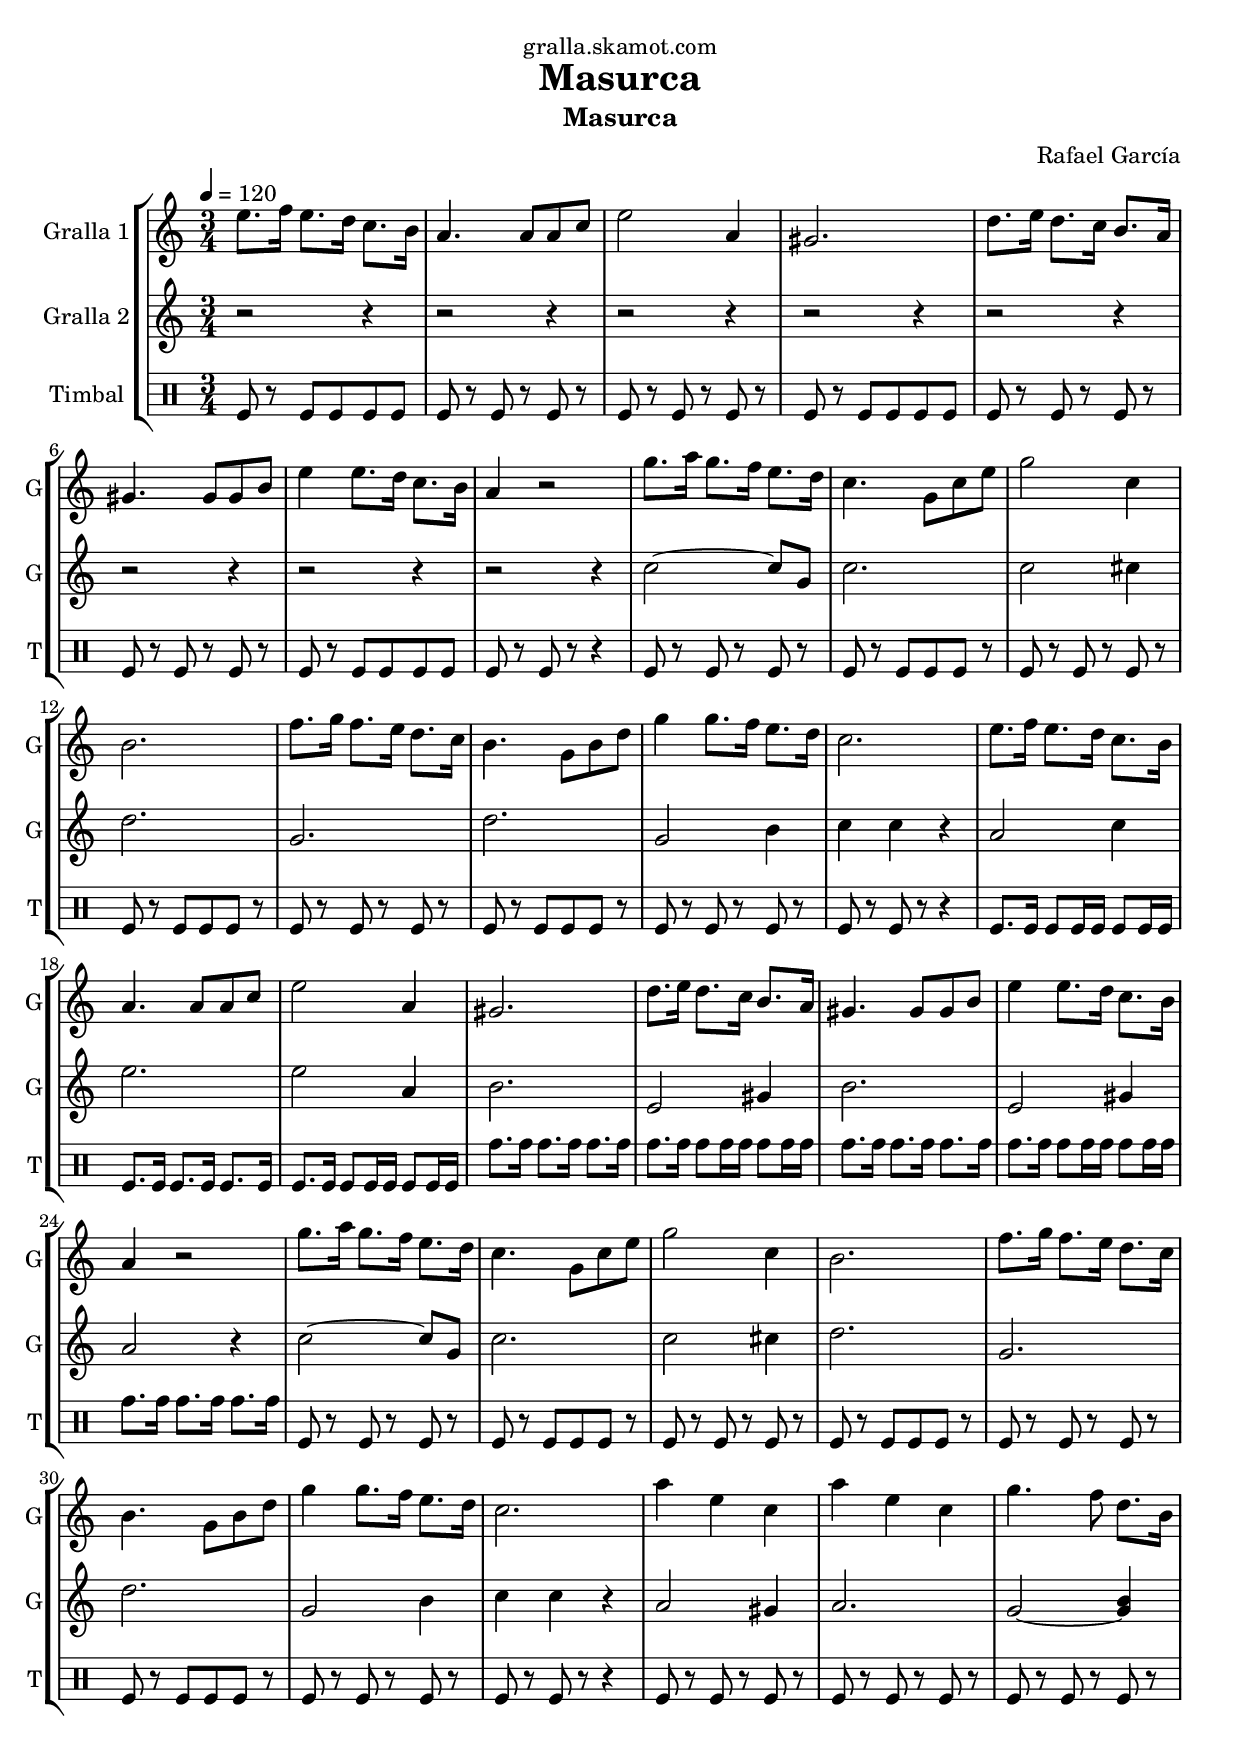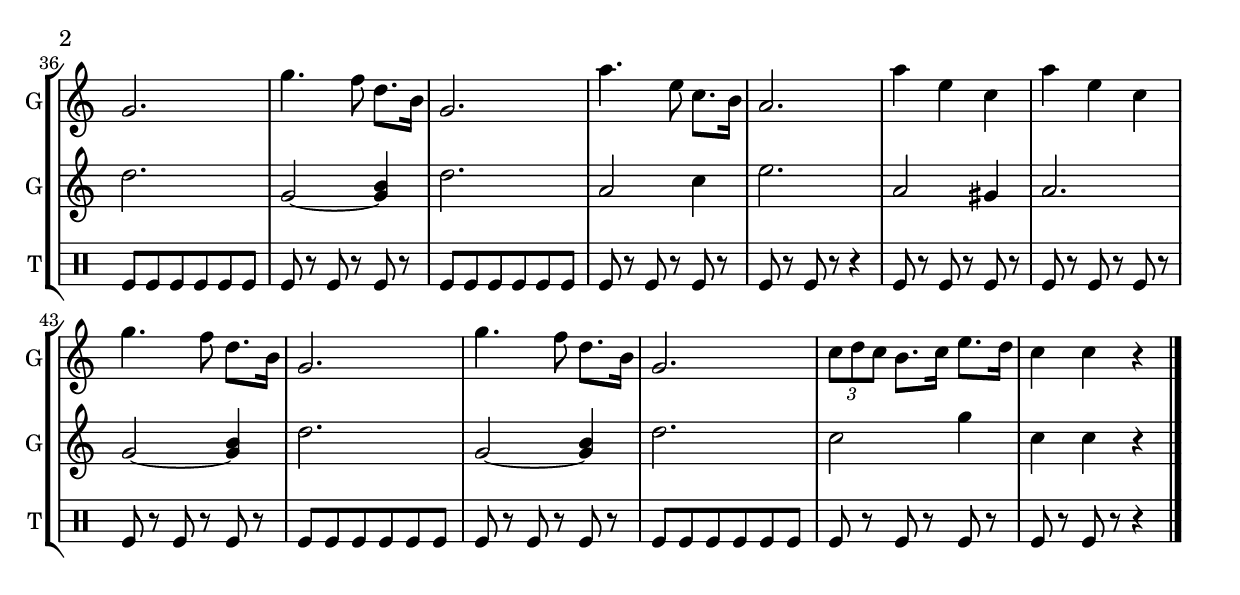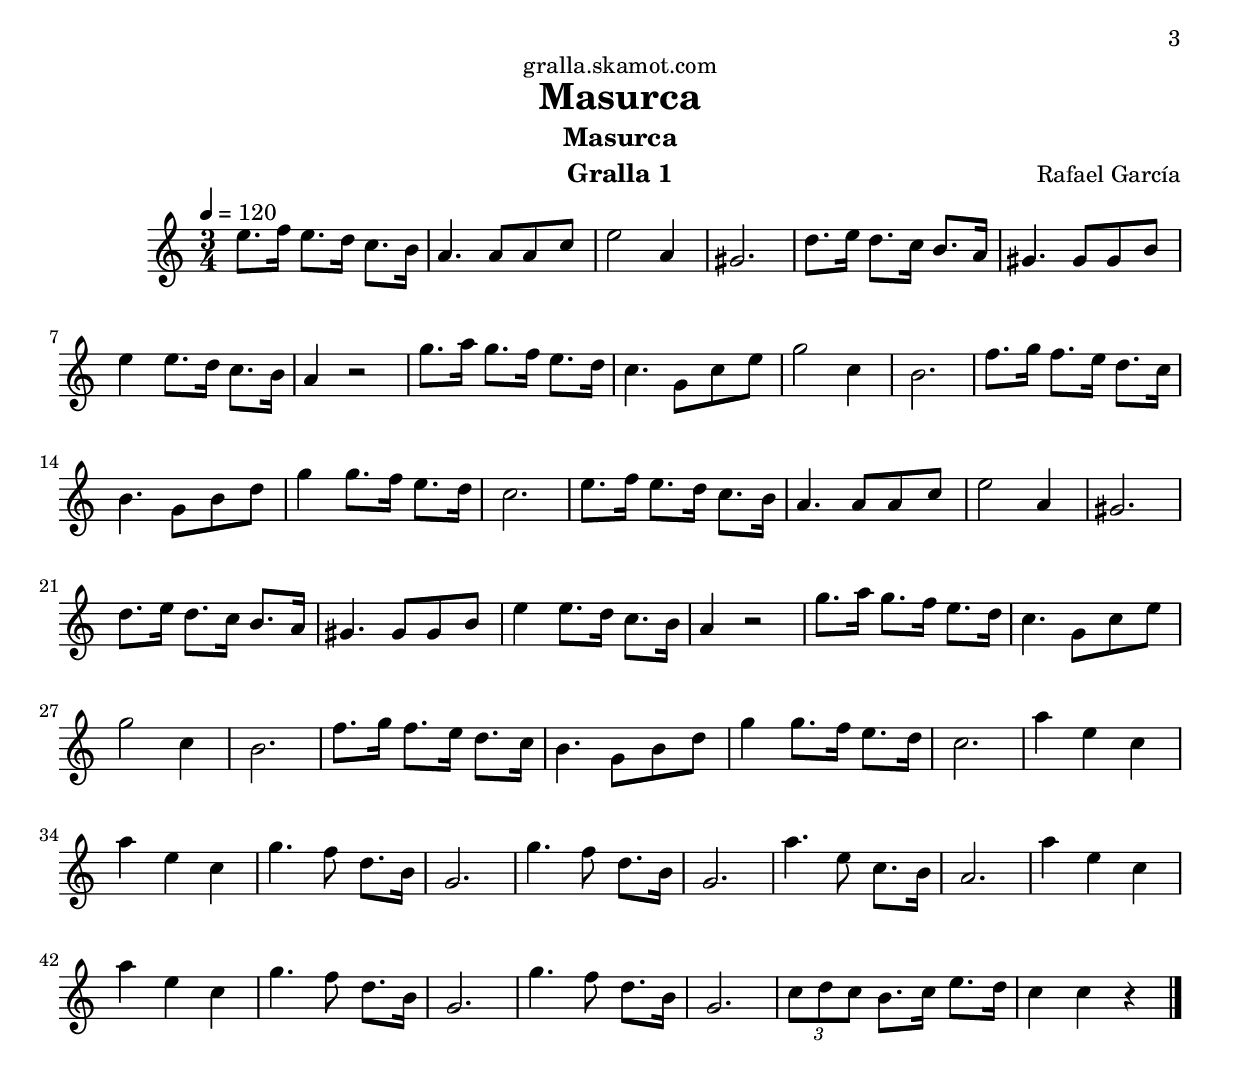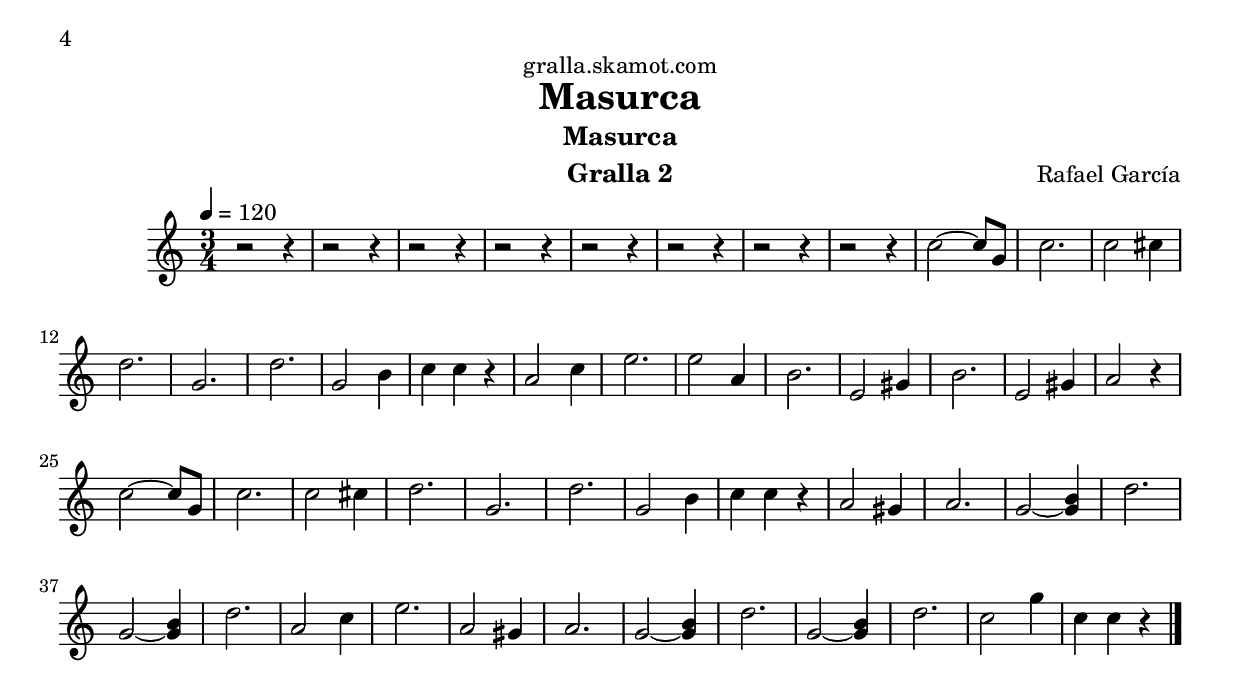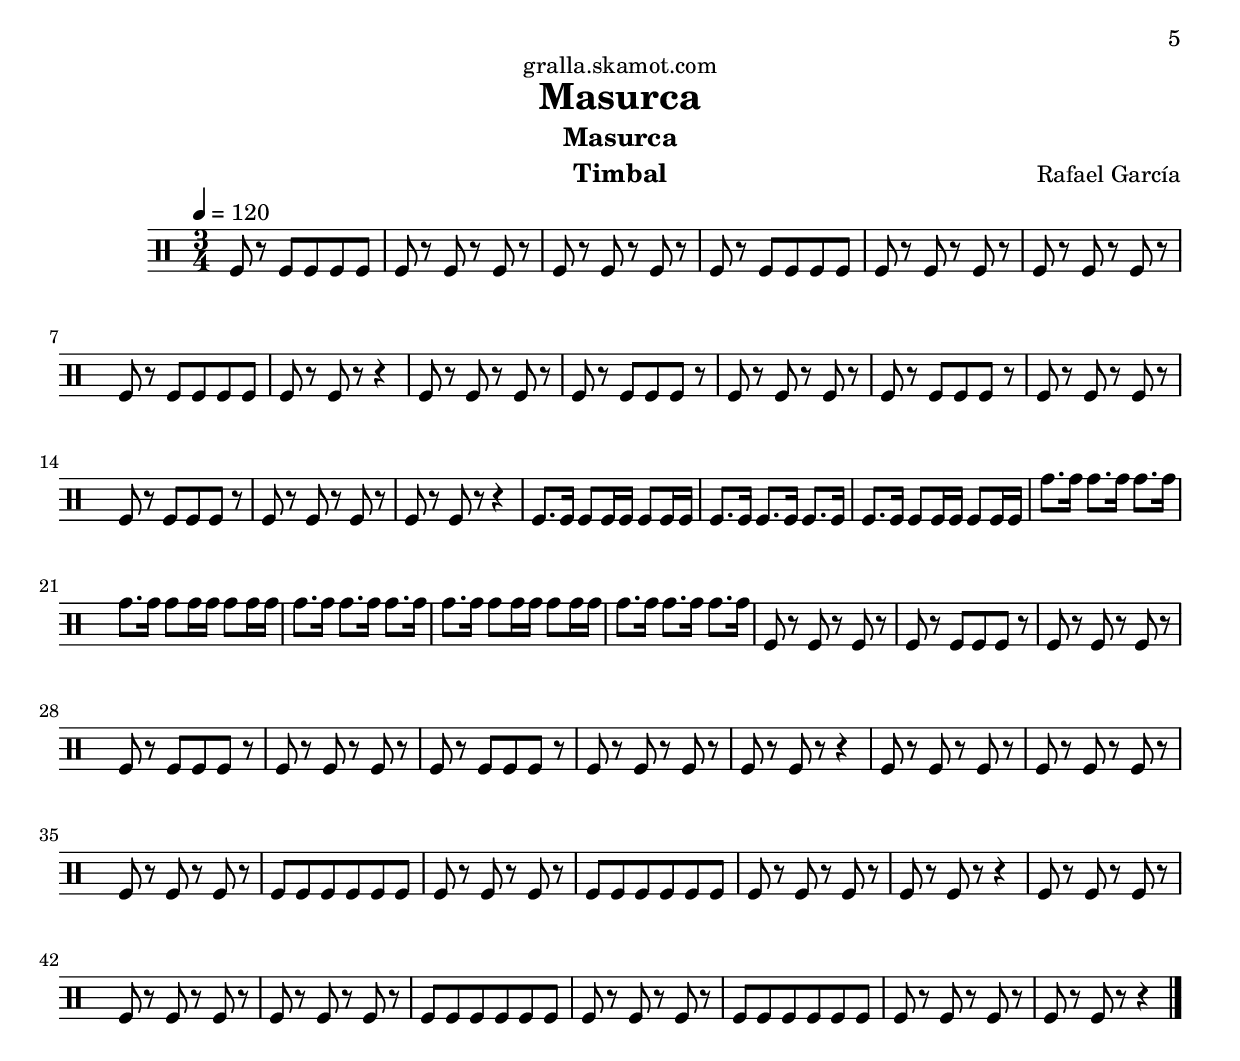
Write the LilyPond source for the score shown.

\version "2.16.2"

\header {
  dedication="gralla.skamot.com"
  title="Masurca"
  subtitle="Masurca"
  subsubtitle=""
  poet=""
  meter=""
  piece=""
  composer="Rafael García"
  arranger=""
  opus=""
  instrument=""
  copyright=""
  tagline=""
}

liniaroAa =
\relative e''
{
  \tempo 4=120
  \clef treble
  \key c \major
  \time 3/4
  e8. f16 e8. d16 c8. b16  |
  a4. a8 a c  |
  e2 a,4  |
  gis2.  |
  %05
  d'8. e16 d8. c16 b8. a16  |
  gis4. gis8 gis b  |
  e4 e8. d16 c8. b16  |
  a4 r2  |
  g'8. a16 g8. f16 e8. d16  |
  %10
  c4. g8 c e  |
  g2 c,4  |
  b2.  |
  f'8. g16 f8. e16 d8. c16  |
  b4. g8 b d  |
  %15
  g4 g8. f16 e8. d16  |
  c2.  |
  e8. f16 e8. d16 c8. b16  |
  a4. a8 a c  |
  e2 a,4  |
  %20
  gis2.  |
  d'8. e16 d8. c16 b8. a16  |
  gis4. gis8 gis b  |
  e4 e8. d16 c8. b16  |
  a4 r2  |
  %25
  g'8. a16 g8. f16 e8. d16  |
  c4. g8 c e  |
  g2 c,4  |
  b2.  |
  f'8. g16 f8. e16 d8. c16  |
  %30
  b4. g8 b d  |
  g4 g8. f16 e8. d16  |
  c2.  |
  a'4 e c  |
  a'4 e c  |
  %35
  g'4. f8 d8. b16  |
  g2.  |
  g'4. f8 d8. b16  |
  g2.  |
  a'4. e8 c8. b16  |
  %40
  a2.  |
  a'4 e c  |
  a'4 e c  |
  g'4. f8 d8. b16  |
  g2.  |
  %45
  g'4. f8 d8. b16  |
  g2.  |
  \times 2/3 { c8 d c } b8. c16 e8. d16  |
  c4 c r  \bar "|."
}

liniaroAb =
\relative c''
{
  \tempo 4=120
  \clef treble
  \key c \major
  \time 3/4
  r2 r4  |
  r2 r4  |
  r2 r4  |
  r2 r4  |
  %05
  r2 r4  |
  r2 r4  |
  r2 r4  |
  r2 r4  |
  c2 ~ c8 g  |
  %10
  c2.  |
  c2 cis4  |
  d2.  |
  g,2.  |
  d'2.  |
  %15
  g,2 b4  |
  c4 c r  |
  a2 c4  |
  e2.  |
  e2 a,4  |
  %20
  b2.  |
  e,2 gis4  |
  b2.  |
  e,2 gis4  |
  a2 r4  |
  %25
  c2 ~ c8 g  |
  c2.  |
  c2 cis4  |
  d2.  |
  g,2.  |
  %30
  d'2.  |
  g,2 b4  |
  c4 c r  |
  a2 gis4  |
  a2.  |
  %35
  g2 ~ <g b>4  |
  d'2.  |
  g,2 ~ <g b>4  |
  d'2.  |
  a2 c4  |
  %40
  e2.  |
  a,2 gis4  |
  a2.  |
  g2 ~ <g b>4  |
  d'2.  |
  %45
  g,2 ~ <g b>4  |
  d'2.  |
  c2 g'4  |
  c,4 c r  \bar "|."
}

liniaroAc =
\drummode
{
  \tempo 4=120
  \time 3/4
  tomfl8 r tomfl tomfl tomfl tomfl  |
  tomfl8 r tomfl r tomfl r  |
  tomfl8 r tomfl r tomfl r  |
  tomfl8 r tomfl tomfl tomfl tomfl  |
  %05
  tomfl8 r tomfl r tomfl r  |
  tomfl8 r tomfl r tomfl r  |
  tomfl8 r tomfl tomfl tomfl tomfl  |
  tomfl8 r tomfl r r4  |
  tomfl8 r tomfl r tomfl r  |
  %10
  tomfl8 r tomfl tomfl tomfl r  |
  tomfl8 r tomfl r tomfl r  |
  tomfl8 r tomfl tomfl tomfl r  |
  tomfl8 r tomfl r tomfl r  |
  tomfl8 r tomfl tomfl tomfl r  |
  %15
  tomfl8 r tomfl r tomfl r  |
  tomfl8 r tomfl r r4  |
  tomfl8. tomfl16 tomfl8 tomfl16 tomfl tomfl8 tomfl16 tomfl  |
  tomfl8. tomfl16 tomfl8. tomfl16 tomfl8. tomfl16  |
  tomfl8. tomfl16 tomfl8 tomfl16 tomfl tomfl8 tomfl16 tomfl  |
  %20
  tomh8. tomh16 tomh8. tomh16 tomh8. tomh16  |
  tomh8. tomh16 tomh8 tomh16 tomh tomh8 tomh16 tomh  |
  tomh8. tomh16 tomh8. tomh16 tomh8. tomh16  |
  tomh8. tomh16 tomh8 tomh16 tomh tomh8 tomh16 tomh  |
  tomh8. tomh16 tomh8. tomh16 tomh8. tomh16  |
  %25
  tomfl8 r tomfl r tomfl r  |
  tomfl8 r tomfl tomfl tomfl r  |
  tomfl8 r tomfl r tomfl r  |
  tomfl8 r tomfl tomfl tomfl r  |
  tomfl8 r tomfl r tomfl r  |
  %30
  tomfl8 r tomfl tomfl tomfl r  |
  tomfl8 r tomfl r tomfl r  |
  tomfl8 r tomfl r r4  |
  tomfl8 r tomfl r tomfl r  |
  tomfl8 r tomfl r tomfl r  |
  %35
  tomfl8 r tomfl r tomfl r  |
  tomfl8 tomfl tomfl tomfl tomfl tomfl  |
  tomfl8 r tomfl r tomfl r  |
  tomfl8 tomfl tomfl tomfl tomfl tomfl  |
  tomfl8 r tomfl r tomfl r  |
  %40
  tomfl8 r tomfl r r4  |
  tomfl8 r tomfl r tomfl r  |
  tomfl8 r tomfl r tomfl r  |
  tomfl8 r tomfl r tomfl r  |
  tomfl8 tomfl tomfl tomfl tomfl tomfl  |
  %45
  tomfl8 r tomfl r tomfl r  |
  tomfl8 tomfl tomfl tomfl tomfl tomfl  |
  tomfl8 r tomfl r tomfl r  |
  tomfl8 r tomfl r r4  \bar "|."
}

\bookpart {
  \score {
    \new StaffGroup {
      \override Score.RehearsalMark #'self-alignment-X = #LEFT
      <<
        \new Staff \with {instrumentName = #"Gralla 1" shortInstrumentName = #"G"} \liniaroAa
        \new Staff \with {instrumentName = #"Gralla 2" shortInstrumentName = #"G"} \liniaroAb
        \new DrumStaff \with {instrumentName = #"Timbal" shortInstrumentName = #"T"} \liniaroAc
      >>
    }
    \layout {}
  }
  \score { \unfoldRepeats
    \new StaffGroup {
      \override Score.RehearsalMark #'self-alignment-X = #LEFT
      <<
        \new Staff \with {instrumentName = #"Gralla 1" shortInstrumentName = #"G"} \liniaroAa
        \new Staff \with {instrumentName = #"Gralla 2" shortInstrumentName = #"G"} \liniaroAb
        \new DrumStaff \with {instrumentName = #"Timbal" shortInstrumentName = #"T"} \liniaroAc
      >>
    }
    \midi {
      \set Staff.midiInstrument = "oboe"
      \set DrumStaff.midiInstrument = "drums"
    }
  }
}

\bookpart {
  \header {instrument="Gralla 1"}
  \score {
    \new StaffGroup {
      \override Score.RehearsalMark #'self-alignment-X = #LEFT
      <<
        \new Staff \liniaroAa
      >>
    }
    \layout {}
  }
  \score { \unfoldRepeats
    \new StaffGroup {
      \override Score.RehearsalMark #'self-alignment-X = #LEFT
      <<
        \new Staff \liniaroAa
      >>
    }
    \midi {
      \set Staff.midiInstrument = "oboe"
      \set DrumStaff.midiInstrument = "drums"
    }
  }
}

\bookpart {
  \header {instrument="Gralla 2"}
  \score {
    \new StaffGroup {
      \override Score.RehearsalMark #'self-alignment-X = #LEFT
      <<
        \new Staff \liniaroAb
      >>
    }
    \layout {}
  }
  \score { \unfoldRepeats
    \new StaffGroup {
      \override Score.RehearsalMark #'self-alignment-X = #LEFT
      <<
        \new Staff \liniaroAb
      >>
    }
    \midi {
      \set Staff.midiInstrument = "oboe"
      \set DrumStaff.midiInstrument = "drums"
    }
  }
}

\bookpart {
  \header {instrument="Timbal"}
  \score {
    \new StaffGroup {
      \override Score.RehearsalMark #'self-alignment-X = #LEFT
      <<
        \new DrumStaff \liniaroAc
      >>
    }
    \layout {}
  }
  \score { \unfoldRepeats
    \new StaffGroup {
      \override Score.RehearsalMark #'self-alignment-X = #LEFT
      <<
        \new DrumStaff \liniaroAc
      >>
    }
    \midi {
      \set Staff.midiInstrument = "oboe"
      \set DrumStaff.midiInstrument = "drums"
    }
  }
}

